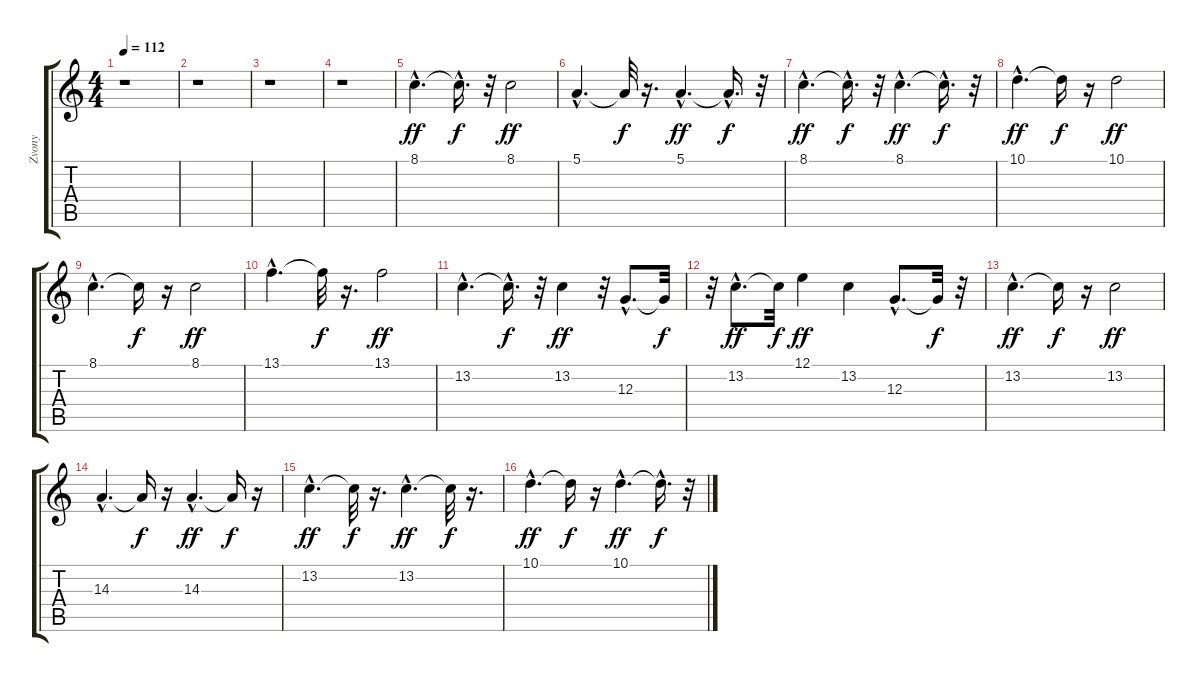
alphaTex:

\track ("Zvony" "Zvony") {instrument tubularbells}
\staff {score tabs}
\tuning (E4 B3 G3 D3 A2 E2) {hide}
\ts (4 4)
\tempo 112
\clef g2
\ks c
r.1{dy ff} |
r.1 |
r.1 |
r.1 |
8.1{hac}.4{d} 8.1{hac t}.16{d dy f} r.32 8.1.2{dy ff} |
5.1{hac}.4{d} 5.1{t}.32{dy f} r.16{d} 5.1{hac}.4{d dy ff} 5.1{hac t}.16{d dy f} r.32 |
8.1{hac}.4{d dy ff} 8.1{hac t}.16{d dy f} r.32 8.1{hac}.4{d dy ff} 8.1{hac t}.16{d dy f} r.32 |
10.1{hac}.4{d dy ff} 10.1{t}.16{dy f} r.16 10.1.2{dy ff} |
8.1{hac}.4{d} 8.1{t}.16{dy f} r.16 8.1.2{dy ff} |
13.1{hac}.4{d} 13.1{t}.32{dy f} r.16{d} 13.1.2{dy ff} |
13.2{hac}.4{d} 13.2{hac t}.16{d dy f} r.32 13.2.4{dy ff} r.32 12.3{hac}.8{d} 12.3{t}.32{dy f} |
r.32 13.2{hac}.8{d dy ff} 13.2{t}.32{dy f} 12.1.4{dy ff} 13.2.4 12.3{hac}.8{d} 12.3{t}.32{dy f} r.32 |
13.2{hac}.4{d dy ff} 13.2{t}.16{dy f} r.16 13.2.2{dy ff} |
14.3{hac}.4{d} 14.3{t}.16{dy f} r.16 14.3{hac}.4{d dy ff} 14.3{t}.16{dy f} r.16 |
13.2{hac}.4{d dy ff} 13.2{t}.32{dy f} r.16{d} 13.2{hac}.4{d dy ff} 13.2{t}.32{dy f} r.16{d} |
10.1{hac}.4{d dy ff} 10.1{t}.16{dy f} r.16 10.1{hac}.4{d dy ff} 10.1{hac t}.16{d dy f} r.32
